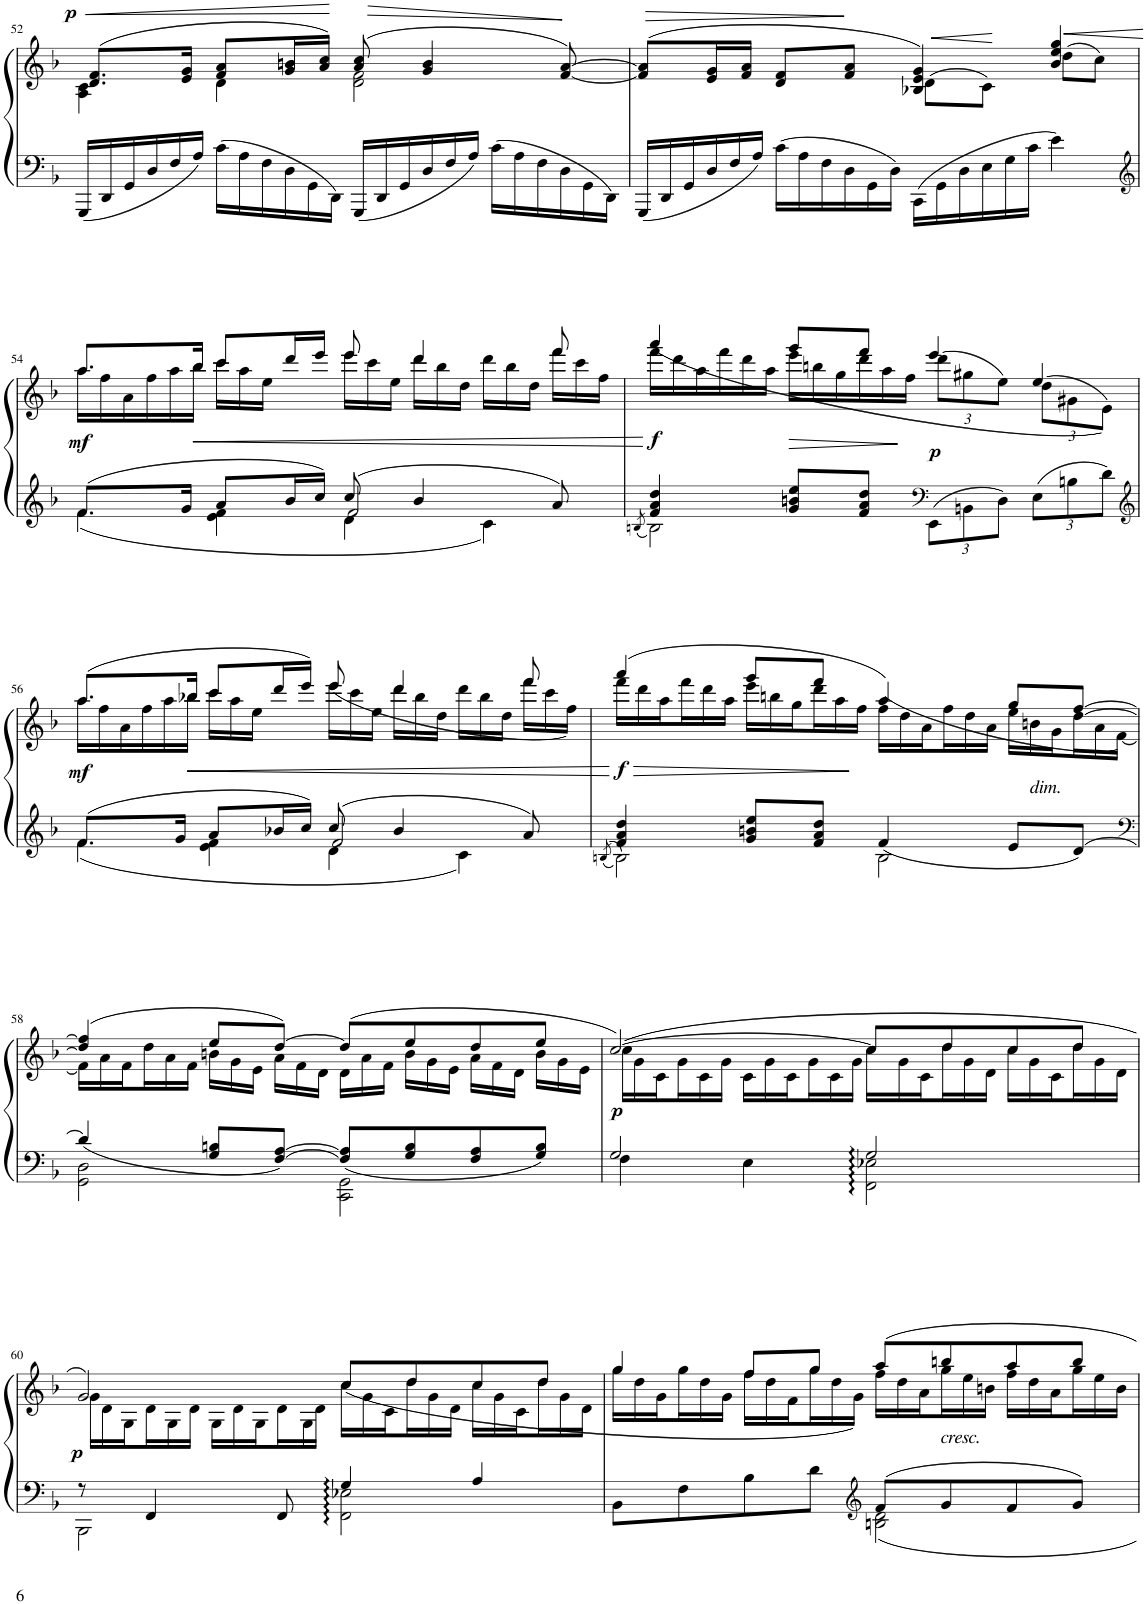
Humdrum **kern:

**kern	**kern	**dynam
*part1	*part1	*part1
*staff2	*staff1	*staff1/2
*I"Piano	*	*
*I'Pno.	*	*
!!LO:PB:g=z
*clefF4	*clefG2	*
*k[b-]	*k[b-]	*
*M4/4	*M4/4	*
*met(c)	*met(c)	*
*Xtuplet	*	*
=52	=52	=52
!	!	!LO:HP:b
*	*^	*
!	!	!	!LO:DY:n=1:a
24GGG/LL	(8.d/ 8.f/L	4A\ 4c\	< p
24DD/	.	.	.
24GG/	.	.	.
24D/	.	.	.
24F/	.	.	.
.	16e/ 16g/Jk	.	.
24A/JJ	.	.	.
24c\LL	8f/ 8a/L	4d\	.
24A\	.	.	.
24F\	.	.	.
24D\	16g/ 16bn/L	.	.
24GG\	.	.	.
.	16a/ 16cc/JJ)	.	.
24DD\JJ	.	.	.
!	!	!	!LO:HP:b
24GGG/LL	(8a/ 8cc/	2d\ 2f\	>
24DD/	.	.	.
24GG/	.	.	.
24D/	4g/ 4b/	.	.
24F/	.	.	.
24A/JJ	.	.	.
24c\LL	.	.	.
24A\	.	.	.
24F\	.	.	.
24D\	[<8f/ [8a/)	.	[
24GG\	.	.	.
24DD\JJ	.	.	.
=53	=53	=53	=53
!	!	!	!LO:HP:b
24GGG/LL	(8f/] 8a/]L	2ryy	>
24DD/	.	.	.
24GG/	.	.	.
24D/	16e/ 16g/L	.	.
24F/	.	.	.
.	16f/ 16a/JJ	.	.
24A/JJ	.	.	.
24c\LL	8d/ 8f/L	.	.
24A\	.	.	.
24F\	.	.	.
24D\	8f/ 8a/J	.	]
24GG\	.	.	.
24D\JJ	.	.	.
!	!	!	!LO:HP:b
24CC\LL	4B-X/ 4e/ 4g/)	(>8d\L	<
24GG\	.	.	.
24D\	.	.	.
24E\	.	8c\J)	]
24G\	.	.	.
24c\JJ	.	.	.
!	!	!	!LO:HP:b
4e\	4b-/ 4ee/ 4gg/	(>8dd\L	<
.	.	8cc\J)	.
*	*v	*v	*
.	.	[
!!LO:LB:g=z
=54	=54	=54
*clefG2	*	*
*^	*	*
*	*^	*	*
*	*	*^	*	*
*	*	*	*	*Xtuplet	*
*	*	*	*	*^	*
!	!	!	!	!	!	!LO:DY:b
8.f/L	4f\	2ryy	32%31ryy	12.aa/L	24aa\LL	mf
.	.	.	.	.	24ff\	.
.	.	.	.	.	24a\	.
.	.	.	.	12ryy	24ff\	.
.	.	.	.	.	24aa\	.
16g/Jk	.	.	.	.	.	.
!	!	!	!	!	!	!LO:HP:b
.	.	.	.	24bb-/Jk	24bb-\JJ	<
8a/L	4e\ 4f\	.	.	8ccc/L	24ccc\LL	.
.	.	.	.	.	24aa\	.
.	.	.	.	.	24ee\JJ	.
16b-/L	.	.	.	16ddd/L	12.ryy	.
16cc/JJ	.	.	.	16eee/JJ	.	.
8cc/	4d\	2f/	.	8eee/	24eee\LL	.
.	.	.	.	.	24ccc\	.
.	.	.	.	.	24ee\JJ	.
4b-/	.	.	.	4ddd/	24ddd\LL	.
.	.	.	.	.	24bb-\	.
.	.	.	.	.	24dd\JJ	.
.	4c\	.	.	.	24ddd\LL	.
.	.	.	.	.	24bb-\	.
.	.	.	.	.	24dd\JJ	.
8a/	.	.	.	8fff/	24fff\LL	.
.	.	.	.	.	24ccc\	.
.	.	.	.	.	24ff\JJ	.
.	.	.	32Bn!	.	.	.
*v	*v	*v	*v	*	*	*
*	*v	*v	*
.	.	[
=55	=55	=55
*^	*	*
.	8qBn/	.	.
*	*	*^	*
!	!	!	!	!LO:DY:b
4f/ 4a/ 4dd/	2B\	(4aaa/	24fff\LL	f
.	.	.	24ddd\	.
.	.	.	24aa\	.
.	.	.	24fff\	.
.	.	.	24ddd\	.
.	.	.	24aa\JJ	.
!	!	!	!	!LO:HP:b
8g/ 8bn/ 8ee/L	.	8ggg/L	24eee\LL	>
.	.	.	24bbn\	.
.	.	.	24gg\	.
8f/ 8a/ 8dd/J	.	8fff/J	24ddd\	.
.	.	.	24aa\	.
.	.	.	24ff\JJ	[
*clefF4	*	*	*	*
*tuplet	*	*	*	*
*Xbrackettup	*	*	*tuplet	*
*	*	*	*Xbrackettup	*
!	!	!	!	!LO:DY:b
12EE\L	2ryy	4eee/	(>12ddd\L	p
12BBn\	.	.	12gg#X\	.
12D\J	.	.	12ee\J)	.
12E\L	.	4ee/	(>12dd\L	.
12Bn\	.	.	12g#X\	.
12d\J	.	.	12e\J))	.
*v	*v	*	*	*
!!LO:LB:g=z	!!
=56	=56	=56	=56
*clefG2	*	*	*
*^	*	*	*
*	*^	*	*	*
*	*	*^	*	*	*
*	*	*	*	*Xtuplet	*	*
!	!	!	!	!	!	!LO:DY:b
8.f/L	4f\	2ryy	32%31ryy	(12.aa/L	24aa\LL	mf
.	.	.	.	.	24ff\	.
.	.	.	.	.	24a\	.
.	.	.	.	12ryy	24ff\	.
.	.	.	.	.	24aa\	.
16g/Jk	.	.	.	.	.	.
!	!	!	!	!	!	!LO:HP:b
.	.	.	.	24bb-X/Jk	24bb-\JJ	<
8a/L	4e\ 4f\	.	.	8ccc/L	24ccc\LL	.
.	.	.	.	.	24aa\	.
.	.	.	.	.	24ee\JJ	.
16b-X/L	.	.	.	16ddd/L	12.ryy	.
16cc/JJ	.	.	.	16eee/JJ)	.	.
8cc/	4d\	2f/	.	(8eee/	24eee\LL	.
.	.	.	.	.	24ccc\	.
.	.	.	.	.	24ee\JJ	.
4b-/	.	.	.	4ddd/	24ddd\LL	.
.	.	.	.	.	24bb-\	.
.	.	.	.	.	24dd\JJ	.
.	4c\	.	.	.	24ddd\LL	.
.	.	.	.	.	24bb-\	.
.	.	.	.	.	24dd\JJ	.
8a/	.	.	.	8fff/	24fff\LL	.
.	.	.	.	.	24ccc\	.
.	.	.	.	.	24ff\JJ)	.
.	.	.	32Bn!	.	.	.
*v	*v	*v	*v	*	*	*
*	*v	*v	*
.	.	]
=57	=57	=57
*^	*	*
.	8qBn/	.	.
*	*	*^	*
!	!	!	!	!LO:DY:b
4f/ 4a/ 4dd/	2B\	(4aaa/	24fff\LL	f
.	.	.	24ddd\	.
.	.	.	24aa\J	.
.	.	.	24fff\L	.
.	.	.	24ddd\	.
.	.	.	24aa\JJ	.
8g/ 8bn/ 8ee/L	.	8ggg/L	24eee\LL	.
.	.	.	24bbn\	.
.	.	.	24gg\J	.
8f/ 8a/ 8dd/J	.	8fff/J	24ddd\L	.
.	.	.	24aa\	.
.	.	.	24ff\JJ	[
4f/	2B\	(4aa/)	24ff\LL	.
.	.	.	24dd\	.
.	.	.	24a\J	.
.	.	.	24ff\L	.
.	.	.	24dd\	.
.	.	.	24a\JJ	.
8e/L	.	8gg/L	24ee\LL	.
!	!	!	!LO:TX:b:i:t=dim.	!
.	.	.	24bn\	.
.	.	.	24g\J	.
[8d/J	.	[8ff/J	[>24dd\L	.
.	.	.	24a\	.
.	.	.	[24f\JJ)	.
!!LO:LB:g=z	!!
=58	=58	=58	=58	=58
*clefF4	*	*	*	*
4d/]	2GG\ 2D\	(4dd/] 4ff/]	24f\LL]	.
.	.	.	24a\	.
.	.	.	24f\J	.
.	.	.	24dd\L	.
.	.	.	24a\	.
.	.	.	24f\JJ	.
8G/ 8Bn/L	.	8ee/L	24bn\LL	.
.	.	.	24g\	.
.	.	.	24e\JJ	.
[8F/ [8A/J	.	[8dd/J)	24a\LL	.
.	.	.	24f\	.
.	.	.	24d\JJ	.
8F/] 8A/]L	2CC\ 2GG\	(8dd/L]	24d\LL	.
.	.	.	24a\	.
.	.	.	24f\JJ	.
8G/ 8B/	.	8ee/	24b\LL	.
.	.	.	24g\	.
.	.	.	24e\JJ	.
8F/ 8A/	.	8dd/	24a\LL	.
.	.	.	24f\	.
.	.	.	24d\JJ	.
8G/ 8B/J	.	8ee/J	24b\LL	.
.	.	.	24g\	.
.	.	.	24e\JJ	.
=59	=59	=59	=59	=59
*	*^	*	*	*
!	!	!	!	!	!LO:DY:b
2G/	4F\	4..ryy	([2cc/)	24cc\LL	p
.	.	.	.	24g\	.
.	.	.	.	24c\J	.
.	.	.	.	24g\L	.
.	.	.	.	24c\	.
.	.	.	.	24g\JJ	.
.	4E\	.	.	24c\LL	.
.	.	.	.	24g\	.
.	.	.	.	24c\J	.
.	.	.	.	24g\L	.
.	.	.	.	24c\	.
.	.	[32FF!LLL	.	.	.
.	.	.	.	24g\JJ	.
.	.	[32E-X!JJJ	.	.	.
2G/	2FF\] 2E-X\]	2ryy	8cc/L]	24cc\LL	.
.	.	.	.	24g\	.
.	.	.	.	24c\J	.
.	.	.	8dd/	24dd\L	.
.	.	.	.	24g\	.
.	.	.	.	24d\JJ	.
.	.	.	8cc/	24cc\LL	.
.	.	.	.	24g\	.
.	.	.	.	24c\J	.
.	.	.	8dd/J	24dd\L	.
.	.	.	.	24g\	.
.	.	.	.	24d\JJ	.
!!LO:LB:g=z	!!
=60	=60	=60	=60	=60	=60
!	!	!	!	!	!LO:DY:b
8r	2BBB-\	4..ryy	2g/)	24g\LL	p
.	.	.	.	24d\	.
.	.	.	.	24G\J	.
4FF/	.	.	.	24d\L	.
.	.	.	.	24G\	.
.	.	.	.	24d\JJ	.
.	.	.	.	24G\LL	.
.	.	.	.	24d\	.
.	.	.	.	24G\J	.
8FF/	.	.	.	24d\L	.
.	.	.	.	24G\	.
.	.	[32FF!LLL	.	.	.
.	.	.	.	24d\JJ	.
.	.	[32E-X!JJJ	.	.	.
4G/	2FF\] 2E-X\]	2ryy	(8cc/L	24cc\LL	.
.	.	.	.	24g\	.
.	.	.	.	24c\J	.
.	.	.	8dd/	24dd\L	.
.	.	.	.	24g\	.
.	.	.	.	24d\JJ	.
4A/	.	.	8cc/	24cc\LL	.
.	.	.	.	24g\	.
.	.	.	.	24c\J	.
.	.	.	8dd/J	24dd\L	.
.	.	.	.	24g\	.
.	.	.	.	24d\JJ	.
*	*v	*v	*	*	*
=61	=61	=61	=61	=61
8BB-\L	2ryy	4gg/	24gg\LL	.
.	.	.	24dd\	.
.	.	.	24g\J	.
8F\	.	.	24gg\L	.
.	.	.	24dd\	.
.	.	.	24g\JJ	.
8B-\	.	8ff/L	24ff\LL	.
.	.	.	24dd\	.
.	.	.	24f\J	.
8d\J	.	8gg/J	24gg\L	.
.	.	.	24dd\	.
.	.	.	24g\JJ)	.
*clefG2	*	*	*	*
8f/L	2Bn\ 2d\	8aa/L	24ff\LL	.
.	.	.	24dd\	.
.	.	.	24a\J	.
!	!	!LO:TX:b:i:t=cresc.	!	!
8g/	.	8bbn/	24gg\L	.
.	.	.	24ee\	.
.	.	.	24bn\JJ	.
8f/	.	8aa/	24ff\LL	.
.	.	.	24dd\	.
.	.	.	24a\J	.
8g/J	.	8bb/J	24gg\L	.
.	.	.	24ee\	.
.	.	.	24b\JJ	.
*v	*v	*	*	*
*	*v	*v	*
=	=	=
*-	*-	*-
